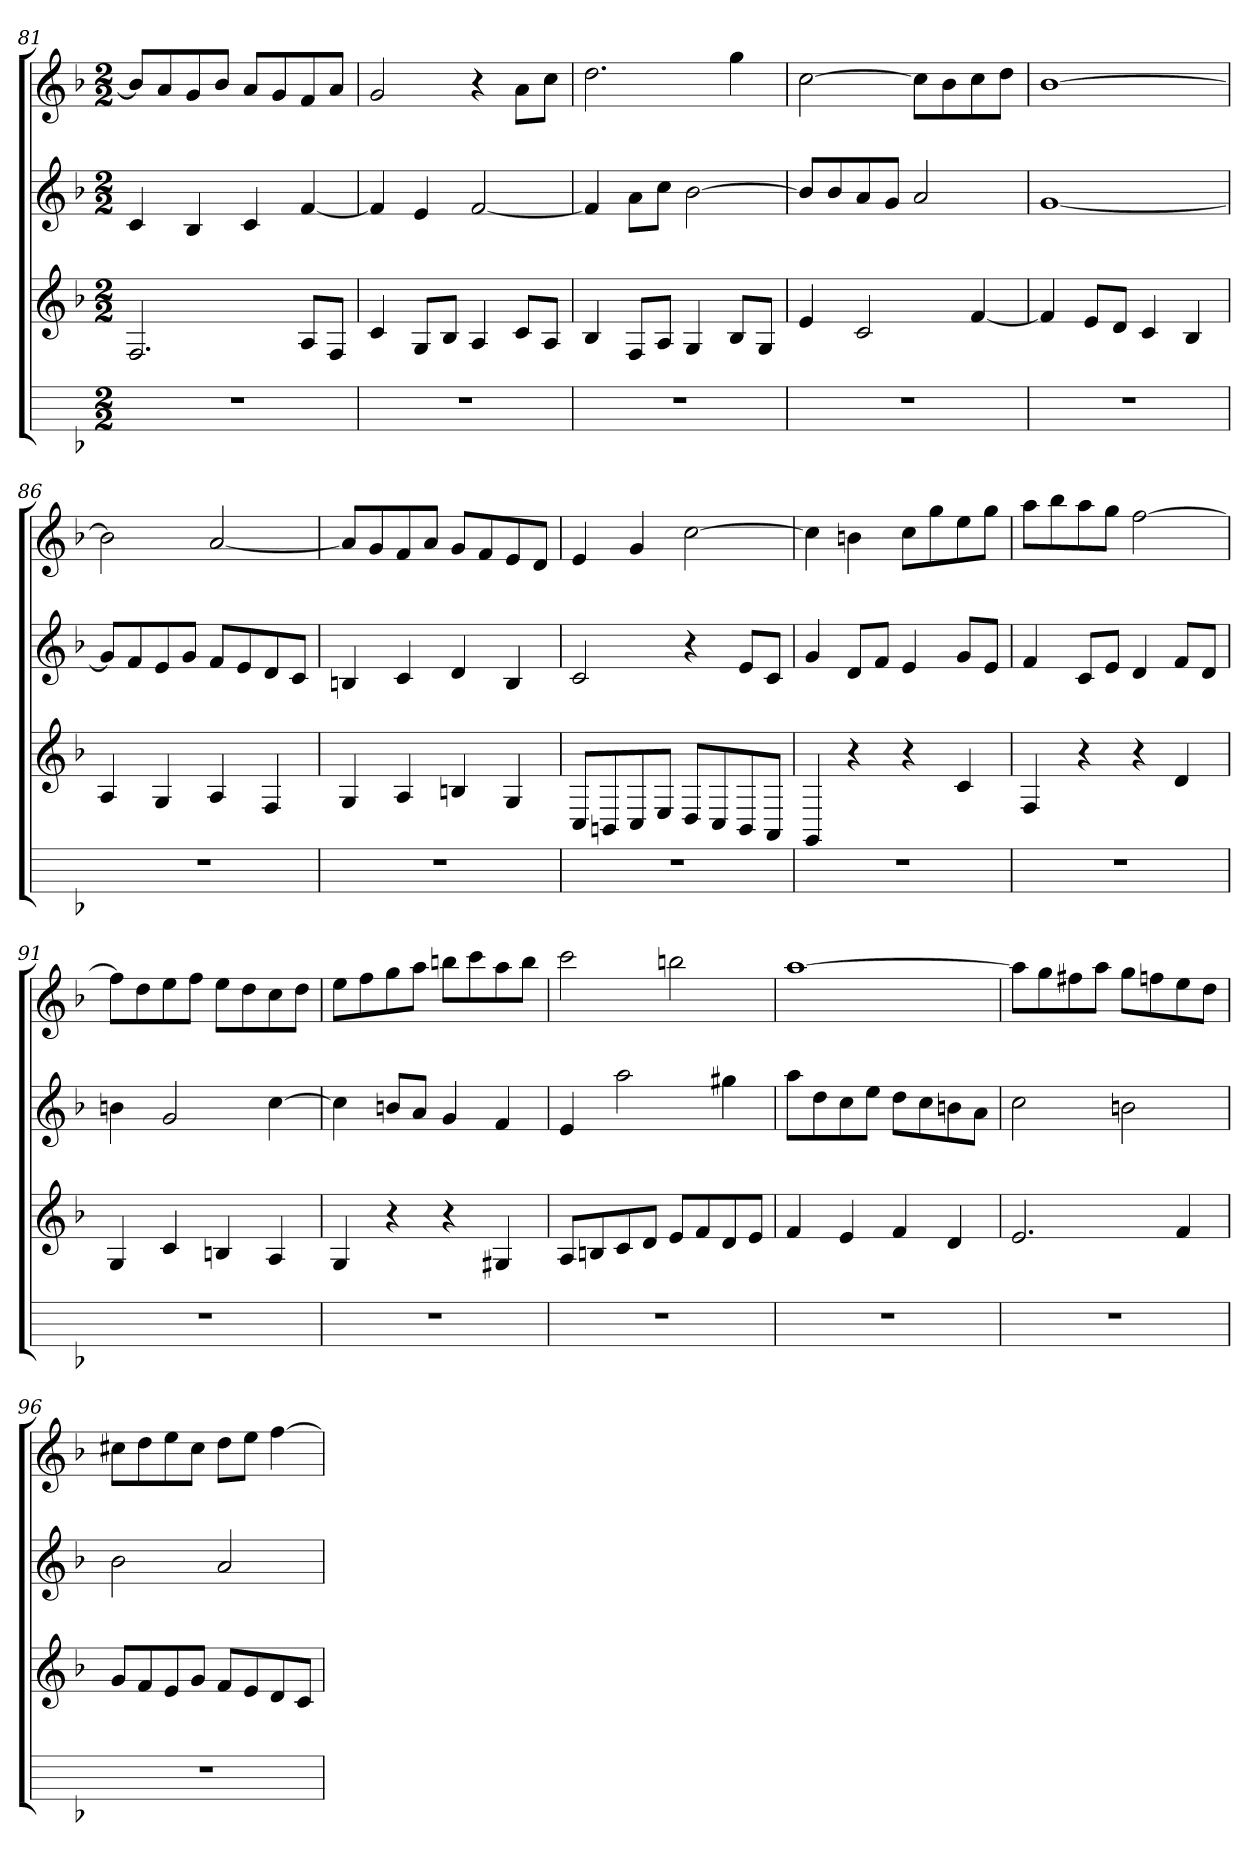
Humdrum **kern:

**kern	**kern	**kern	**kern
*part4	*part3	*part2	*part1
*staff4	*staff3	*staff2	*staff1
*k[b-]	*k[b-]	*k[b-]	*k[b-]
*M2/2	*M2/2	*M2/2	*M2/2
=81	=81	=81	=81
1r	2.F	4c	8b-L]
.	.	.	8a
.	.	4B-	8g
.	.	.	8b-J
.	.	4c	8aL
.	.	.	8g
.	8AL	[4f	8f
.	8FJ	.	8aJ
=82	=82	=82	=82
1r	4c	4f]	2g
.	8GL	4e	.
.	8B-J	.	.
.	4A	[2f	4r
.	8cL	.	8aL
.	8AJ	.	8ccJ
=83	=83	=83	=83
1r	4B-	4f]	2.dd
.	8FL	8aL	.
.	8AJ	8ccJ	.
.	4G	[2b-	.
.	8B-L	.	4gg
.	8GJ	.	.
=84	=84	=84	=84
1r	4e	8b-L]	[2cc
.	.	8b-	.
.	2c	8a	.
.	.	8gJ	.
.	.	2a	8ccL]
.	.	.	8b-
.	[4f	.	8cc
.	.	.	8ddJ
=85	=85	=85	=85
1r	4f]	[1g	[1b-
.	8eL	.	.
.	8dJ	.	.
.	4c	.	.
.	4B-	.	.
=86	=86	=86	=86
1r	4A	8gL]	2b-]
.	.	8f	.
.	4G	8e	.
.	.	8gJ	.
.	4A	8fL	[2a
.	.	8e	.
.	4F	8d	.
.	.	8cJ	.
=87	=87	=87	=87
1r	4G	4Bn	8aL]
.	.	.	8g
.	4A	4c	8f
.	.	.	8aJ
.	4Bn	4d	8gL
.	.	.	8f
.	4G	4B	8e
.	.	.	8dJ
=88	=88	=88	=88
1r	8CL	2c	4e
.	8BBn	.	.
.	8C	.	4g
.	8EJ	.	.
.	8DL	4r	[2cc
.	8C	.	.
.	8BB	8eL	.
.	8AAJ	8cJ	.
=89	=89	=89	=89
1r	4GG	4g	4cc]
.	4r	8dL	4bn
.	.	8fJ	.
.	4r	4e	8ccL
.	.	.	8gg
.	4c	8gL	8ee
.	.	8eJ	8ggJ
=90	=90	=90	=90
1r	4F	4f	8aaL
.	.	.	8bb-
.	4r	8cL	8aa
.	.	8eJ	8ggJ
.	4r	4d	[2ff
.	4d	8fL	.
.	.	8dJ	.
=91	=91	=91	=91
1r	4G	4bn	8ffL]
.	.	.	8dd
.	4c	2g	8ee
.	.	.	8ffJ
.	4Bn	.	8eeL
.	.	.	8dd
.	4A	[4cc	8cc
.	.	.	8ddJ
=92	=92	=92	=92
1r	4G	4cc]	8eeL
.	.	.	8ff
.	4r	8bnL	8gg
.	.	8aJ	8aaJ
.	4r	4g	8bbnL
.	.	.	8ccc
.	4G#X	4f	8aa
.	.	.	8bbJ
=93	=93	=93	=93
1r	8AL	4e	2ccc
.	8Bn	.	.
.	8c	2aa	.
.	8dJ	.	.
.	8eL	.	2bbn
.	8f	.	.
.	8d	4gg#X	.
.	8eJ	.	.
=94	=94	=94	=94
1r	4f	8aaL	[1aa
.	.	8dd	.
.	4e	8cc	.
.	.	8eeJ	.
.	4f	8ddL	.
.	.	8cc	.
.	4d	8bn	.
.	.	8aJ	.
=95	=95	=95	=95
1r	2.e	2cc	8aaL]
.	.	.	8gg
.	.	.	8ff#X
.	.	.	8aaJ
.	.	2bn	8ggL
.	.	.	8ffn
.	4f	.	8ee
.	.	.	8ddJ
=96	=96	=96	=96
1r	8gL	2b-	8cc#XL
.	8f	.	8dd
.	8e	.	8ee
.	8gJ	.	8cc#J
.	8fL	2a	8ddL
.	8e	.	8eeJ
.	8d	.	[4ff
.	8cJ	.	.
=	=	=	=
*-	*-	*-	*-
